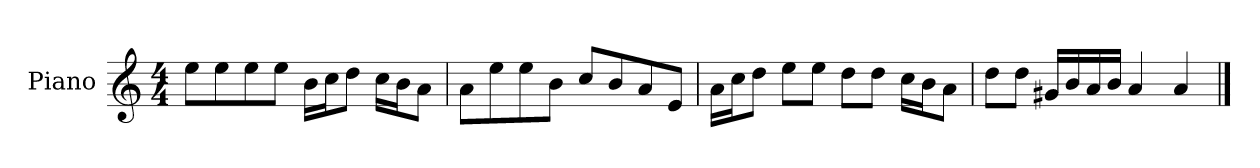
**kern
*part1
*staff1
*I"Piano
*I'P-no
*clefG2
*k[]
*M4/4
*MM90
=1
8ee\L
8ee\
8ee\
8ee\J
16b\LL
16cc\J
8dd\J
16cc\LL
16b\J
8a\J
=2
8a\L
8ee\
8ee\
8b\J
8cc/L
8b/
8a/
8e/J
=3
16a\LL
16cc\J
8dd\J
8ee\L
8ee\J
8dd\L
8dd\J
16cc\LL
16b\J
8a\J
=4
8dd\L
8dd\J
16g#X/LL
16b/
16a/
16b/JJ
4a/
4a/
==
*-
